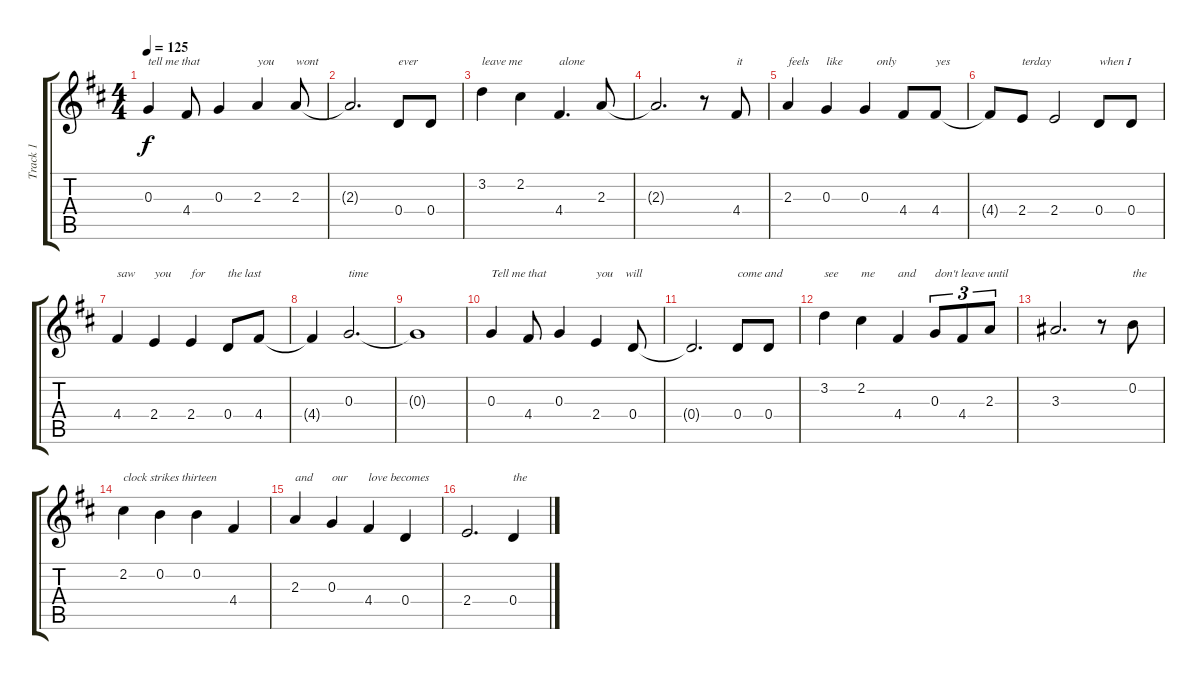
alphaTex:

\track ("Track 1" "Track 1") {instrument acousticguitarnylon}
\staff {score tabs}
\tuning (E4 B3 G3 D3 A2 E2) {hide}
\ts (4 4)
\tempo 125
\clef g2
\ks d
0.3.4{txt "tell me that " dy f} 4.4.8 0.3.4 2.3.4{txt "you"} 2.3.8{txt "wont"} |
2.3{t}.2{d} 0.4.8{txt "ever"} 0.4.8 |
3.2.4{txt "leave me"} 2.2.4 4.4.4{d txt "alone"} 2.3.8 |
2.3{t}.2{d} r.8 4.4.8{txt "it"} |
2.3.4{txt "feels"} 0.3.4{txt "like"} 0.3.4{txt "    only"} 4.4.8 4.4.8{txt "yes"} |
4.4{t}.8 2.4.8{txt "terday"} 2.4.2 0.4.8{txt "when I"} 0.4.8 |
4.4.4{txt "saw"} 2.4.4{txt "you"} 2.4.4{txt "for"} 0.4.8{txt "the last"} 4.4.8 |
4.4{t}.4 0.3.2{d txt "time"} |
0.3{t}.1 |
0.3.4{txt "Tell me that"} 4.4.8 0.3.4 2.4.4{txt "you    will"} 0.4.8 |
0.4{t}.2{d} 0.4.8{txt "come and"} 0.4.8 |
3.2.4{txt "see"} 2.2.4{txt "me"} 4.4.4{txt "and"} 0.3.8{tu (3 2) txt "don't leave until"} 4.4.8{tu (3 2)} 2.3.8{tu (3 2)} |
3.3.2{d} r.8 0.2.8{txt "the"} |
2.2.4{txt "clock strikes thirteen"} 0.2.4 0.2.4 4.4.4 |
2.3.4{txt "and"} 0.3.4{txt "our"} 4.4.4{txt "love becomes"} 0.4.4 |
2.4.2{d} 0.4.4{txt "the"}
